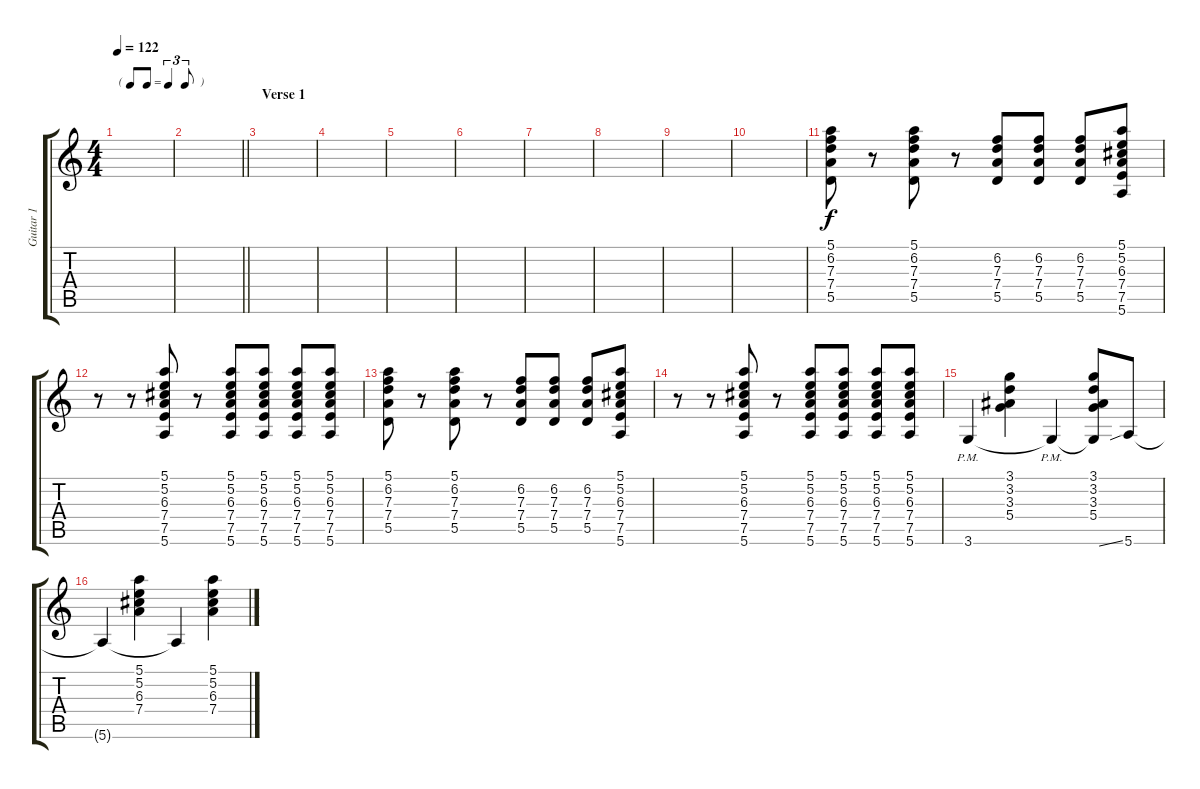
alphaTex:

\track ("Guitar 1" "Guitar 1") {instrument overdrivenguitar}
\staff {score tabs}
\tuning (E4 B3 G3 D3 A2 E2) {hide}
\ts (4 4)
\tf triplet8th
\tempo 122
\clef g2
\ks c
|
\barLineRight lightlight
|
\section ("" "Verse 1")
|
|
|
|
|
|
|
|
(5.1 6.2 7.3 7.4 5.5).8 r.8 (5.1 6.2 7.3 7.4 5.5).8 r.8 (6.2 7.3 7.4 5.5).8 (6.2 7.3 7.4 5.5).8 (6.2 7.3 7.4 5.5).8 (5.1 5.2 6.3 7.4 7.5 5.6).8 |
r.8 r.8 (5.1 5.2 6.3 7.4 7.5 5.6).8 r.8 (5.1 5.2 6.3 7.4 7.5 5.6).8 (5.1 5.2 6.3 7.4 7.5 5.6).8 (5.1 5.2 6.3 7.4 7.5 5.6).8 (5.1 5.2 6.3 7.4 7.5 5.6).8 |
(5.1 6.2 7.3 7.4 5.5).8 r.8 (5.1 6.2 7.3 7.4 5.5).8 r.8 (6.2 7.3 7.4 5.5).8 (6.2 7.3 7.4 5.5).8 (6.2 7.3 7.4 5.5).8 (5.1 5.2 6.3 7.4 7.5 5.6).8 |
r.8 r.8 (5.1 5.2 6.3 7.4 7.5 5.6).8 r.8 (5.1 5.2 6.3 7.4 7.5 5.6).8 (5.1 5.2 6.3 7.4 7.5 5.6).8 (5.1 5.2 6.3 7.4 7.5 5.6).8 (5.1 5.2 6.3 7.4 7.5 5.6).8 |
3.6{pm}.4 (3.1 3.2 3.3 5.4).4 3.6{pm t}.4 (3.1 3.2 3.3 5.4 3.6{ss t}).8 5.6.8 |
5.6{t}.4 (5.1 5.2 6.3 7.4).4 5.6{t}.4 (5.1 5.2 6.3 7.4).4
